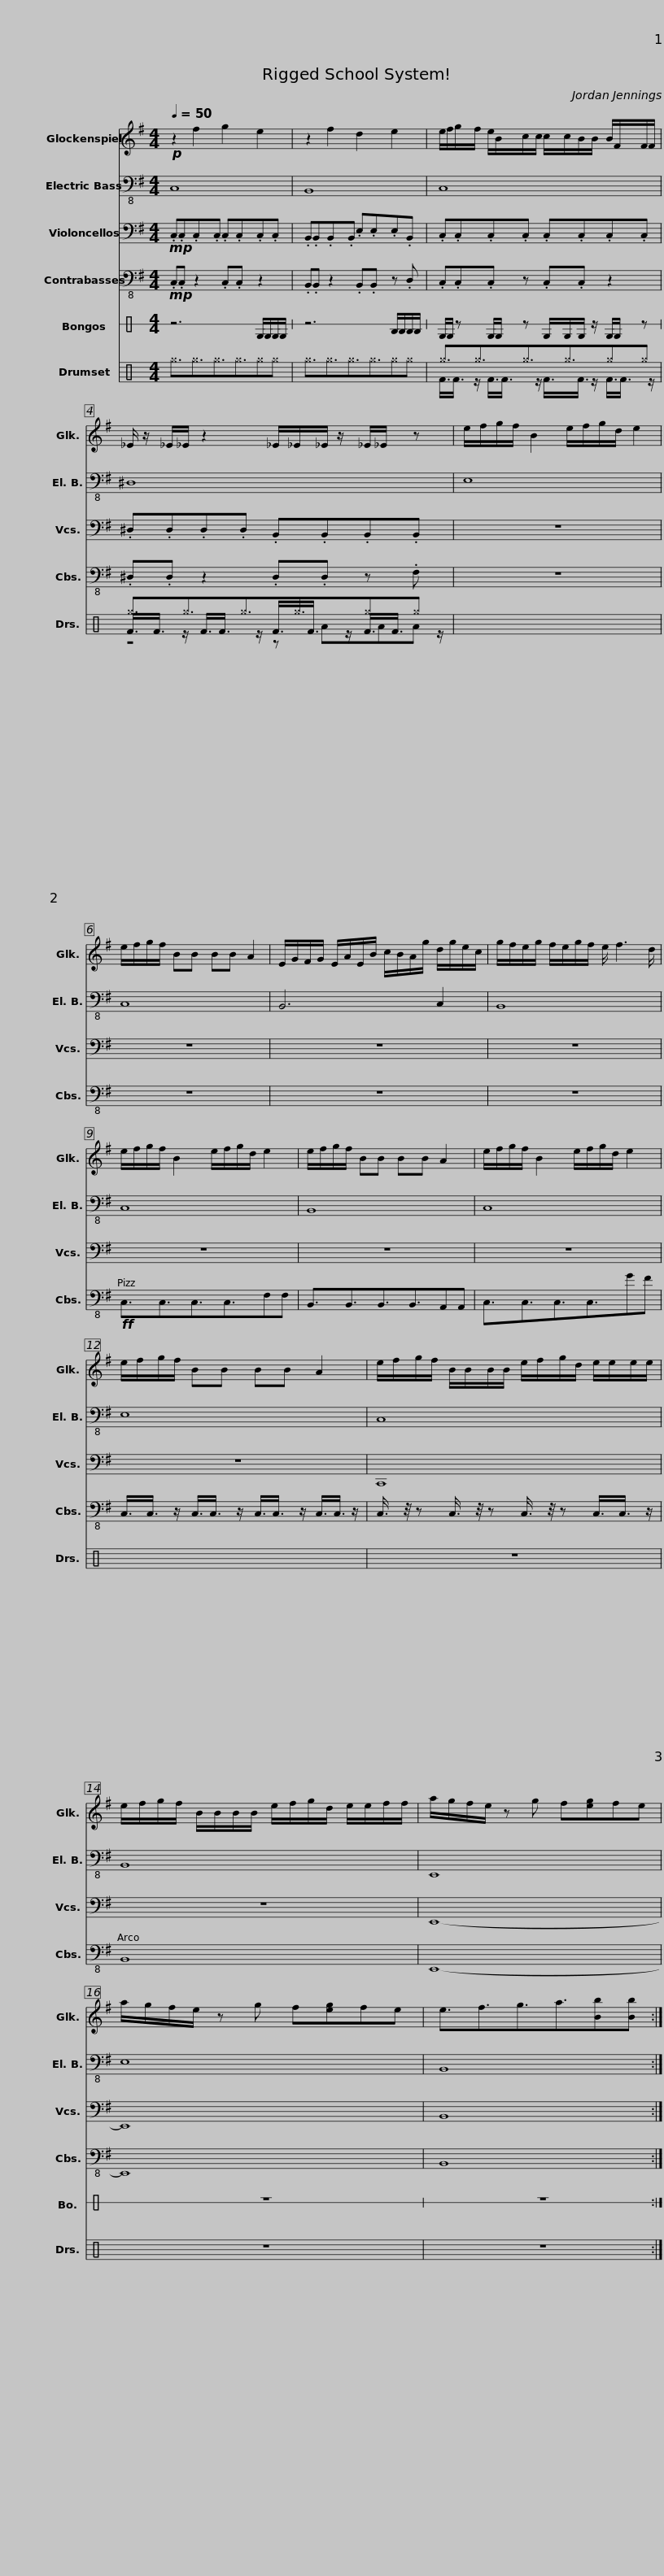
X:1
%%score 1 2 3 4 5 ( 6 7 8 )
L:1/8
Q:1/4=50
M:4/4
I:linebreak $
K:G
V:1 treble transpose=24
V:2 bass-8
V:3 bass
V:4 bass-8
V:5 perc stafflines=1
K:none
V:6 perc
K:none
V:7 perc
K:none
V:8 perc
K:none
V:1
!p! z2 f2 g2 e2 | z2 f2 d2 e2 |$ e/f/g/f/ e/B/c/c/ c/c/B/B/ B/F/F/F/ | _E/ z/ _E/_E/ z2 _E/_E/_E/ z/ _E/_E/ z |$ e/f/g/f/ B2 e/f/g/d/ e2 | %5
 e/f/g/f/ BB BB A2 | E/G/F/G/ E/A/E/B/ c/B/A/g/ d/g/e/c/ | g/f/e/g/ f/e/g/f/ e/ f3 d/ |$ e/f/g/f/ B2 e/f/g/d/ e2 | e/f/g/f/ BB BB A2 | %10
 e/f/g/f/ B2 e/f/g/d/ e2 |$ e/f/g/f/ BB BB A2 | e/f/g/f/ B/B/B/B/ e/f/g/d/ e/e/e/e/ |$ e/f/g/f/ B/B/B/B/ e/f/g/d/ e/e/f/f/ | a/g/f/e/ z g f[eg]fe | %15
 a/g/f/e/ z g f[eg]fe | e3/2f3/2g3/2a3/2[Bb][Bb] :| %17
V:2
 C,8 | B,,8 |$ C,8 | ^D,8 |$ E,8 | %5
 C,8 | B,,6 C,2 | B,,8 |$ C,8 | B,,8 | %10
 C,8 |$ E,8 | C,8 |$ B,,8 | E,,8 | %15
 E,8 | B,,8 :| %17
V:3
!mp! .C,.C,.C,.C, .C,.C,.C,.C, | .B,,.B,,.B,,.B,, .E,.E,.E,.B,, |$ .C,.C,.C,.C, .C,.C,.C,.C, | .^D,.D,.D,.D, .B,,.B,,.B,,.B,, |$ z8 | %5
 z8 | z8 | z8 |$ z8 | z8 | %10
 z8 |$ z8 | C,,8 |$ z8 | E,,8- | %15
 E,,8 | B,,8 :| %17
V:4
!mp! .C,.C, z2 .C,.C, z2 | .B,,.B,, z2 .B,,.B,, z .D, |$ .C,.C,.C, z .C,.C, z2 | .^D,.D, z2 .D,.D, z .F, |$ z8 | %5
 z8 | z8 | z8 |$!ff! C,3/2C,3/2C,3/2C,3/2F,F, | B,,3/2B,,3/2B,,3/2B,,3/2A,,A,, | %10
 C,3/2C,3/2C,3/2C,3/2GF |$ C,3/4C,3/4 z/ C,3/4C,3/4 z/ C,3/4C,3/4 z/ C,3/4C,3/4 z/ | C,3/4 z/4 z C,3/4 z/4 z C,3/4 z/4 z C,3/4C,3/4 z/ |$ B,,8 | E,,8- | %15
 E,,8 | B,,8 :| %17
V:5
[K:C] z6 D/D/D/D/ | z6 F/F/F/F/ |$ D/D/ z D/D/ z D/D/D/ z/ D/D/ z | x8 |$ x8 | %5
 x8 | x8 | x8 |$ x8 | x8 | %10
 x8 |$ x8 | x8 |$ x8 | x8 | %15
 z8 | z8 :| %17
V:6
[K:C] ^g3/2^g3/2^g3/2^g3/2^g^g | ^g3/2^g3/2^g3/2^g3/2^g^g |$ ^g3/2^g3/2^g3/2^g3/2^g^g | ^g3/2^g3/2^g3/2^g3/2^g^g |$ x8 | %5
 x8 | x8 | x8 |$ x8 | x8 | %10
 x8 |$ x8 | z8 |$ x8 | x8 | %15
 z8 | z8 :| %17
V:7
[K:C] x8 | x8 |$ F3/4F3/4 z/ F3/4F3/4 z/ F3/4F3/4 z/ F3/4F3/4 z/ | F3/4F3/4 z/ F3/4F3/4 z/ F3/4F3/4 z/ F3/4F3/4 z/ |$ x8 | %5
 x8 | x8 | x8 |$ x8 | x8 | %10
 x8 |$ x8 | x8 |$ x8 | x8 | %15
 x8 | x8 :| %17
V:8
[K:C] x8 | x8 |$ x8 | z4 z AAA |$ x8 | %5
 x8 | x8 | x8 |$ x8 | x8 | %10
 x8 |$ x8 | x8 |$ x8 | x8 | %15
 x8 | x8 :| %17
